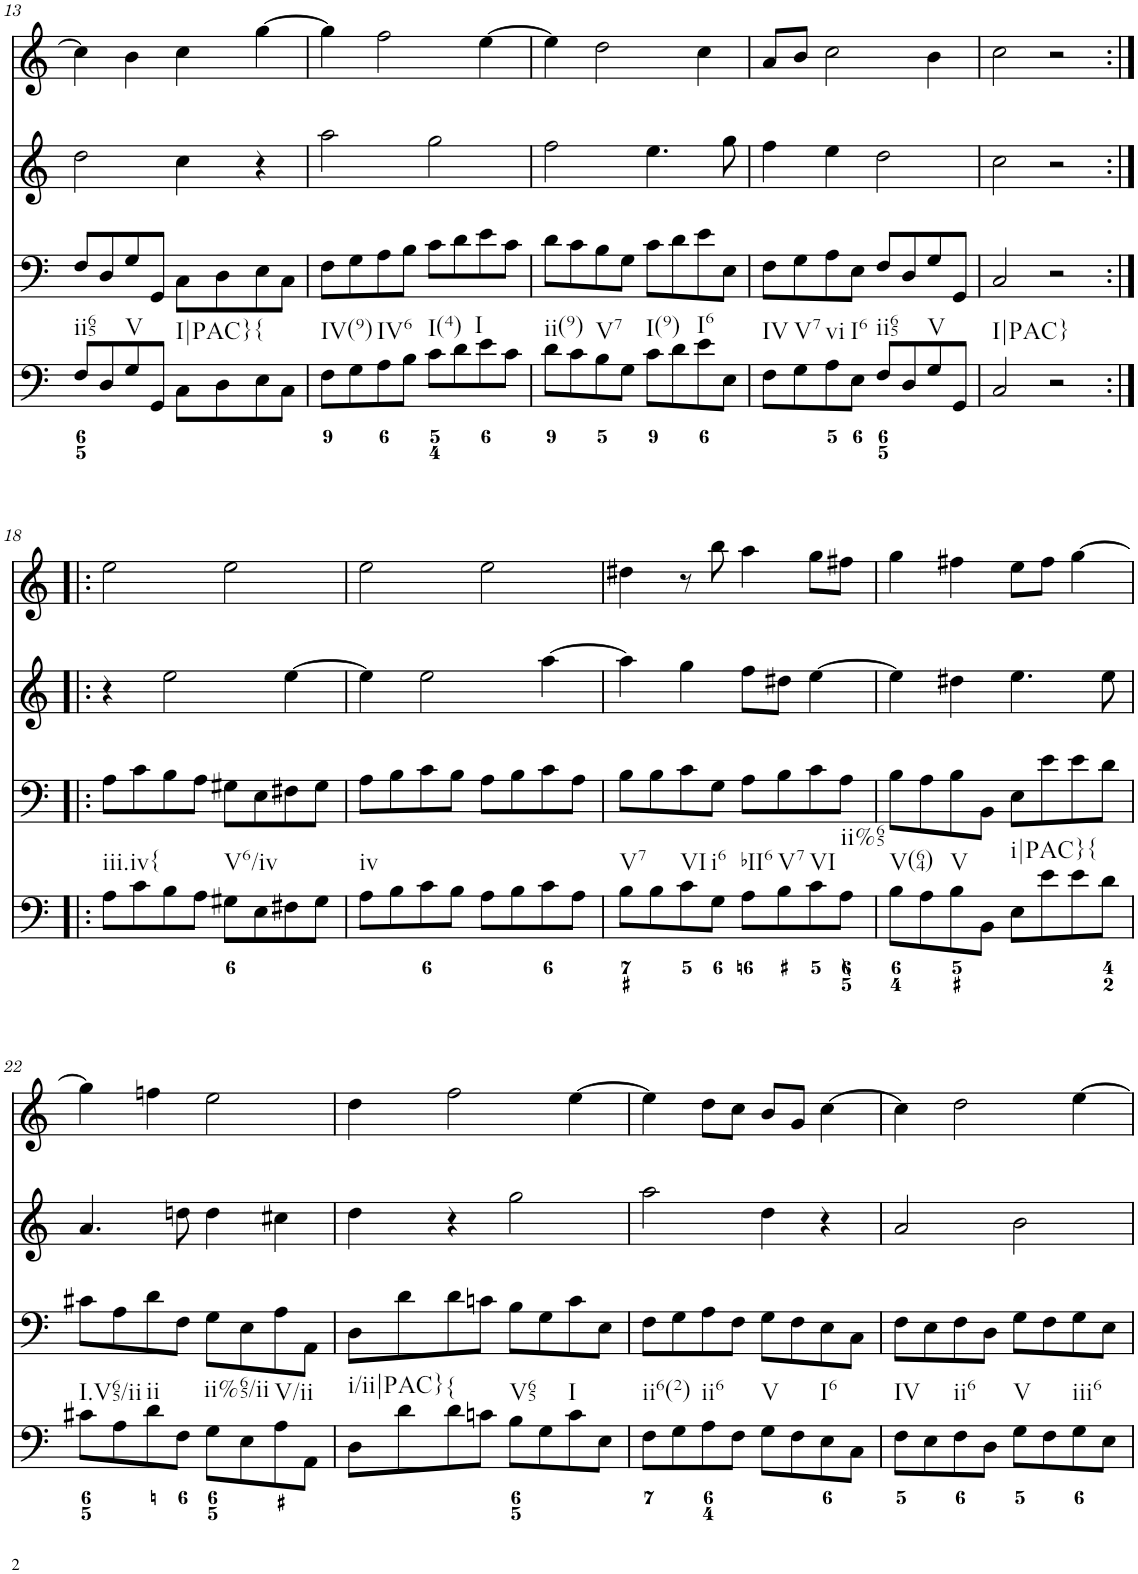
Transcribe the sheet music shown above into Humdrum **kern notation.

**kern	**kern	**kern	**kern
*part4	*part3	*part2	*part1
*staff4	*staff3	*staff2	*staff1
*I"Piano	*I"Piano	*I"Piano	*I"Piano
*I'Pno	*I'Pno	*I'Pno	*I'Pno
!!LO:PB:g=z
*clefF4	*clefF4	*clefG2	*clefG2
*k[]	*k[]	*k[]	*k[]
*M4/4	*M4/4	*M4/4	*M4/4
*met(c)	*met(c)	*met(c)	*met(c)
=13	=13	=13	=13
!LO:TX:b:t=ii65	!	!	!
8F/L	8F/L	2dd\	4cc\]
8D/	8D/	.	.
!LO:TX:b:t=V	!	!	!
8G/	8G/	.	4b\
8GG/J	8GG/J	.	.
!LO:TX:b:t=I|PAC}	!	!	!
8C\L	8C\L	4cc\	4cc\
8D\	8D\	.	.
!LO:TX:b:t={	!	!	!
8E\	8E\	4r	[4gg\
8C\J	8C\J	.	.
=14	=14	=14	=14
!LO:TX:b:t=IV(9)	!	!	!
8F\L	8F\L	2aa\	4gg\]
8G\	8G\	.	.
!LO:TX:b:t=IV6	!	!	!
8A\	8A\	.	2ff\
8B\J	8B\J	.	.
!LO:TX:b:t=I(4)	!	!	!
8c\L	8c\L	2gg\	.
8d\	8d\	.	.
!LO:TX:b:t=I	!	!	!
8e\	8e\	.	[4ee\
8c\J	8c\J	.	.
=15	=15	=15	=15
!LO:TX:b:t=ii(9)	!	!	!
8d\L	8d\L	2ff\	4ee\]
8c\	8c\	.	.
!LO:TX:b:t=V7	!	!	!
8B\	8B\	.	2dd\
8G\J	8G\J	.	.
!LO:TX:b:t=I(9)	!	!	!
8c\L	8c\L	4.ee\	.
8d\	8d\	.	.
!LO:TX:b:t=I6	!	!	!
8e\	8e\	.	4cc\
8E\J	8E\J	8gg\	.
=16	=16	=16	=16
!LO:TX:b:t=IV	!	!	!
8F\L	8F\L	4ff\	8a/L
!LO:TX:b:t=V7	!	!	!
8G\	8G\	.	8b/J
!LO:TX:b:t=vi	!	!	!
8A\	8A\	4ee\	2cc\
!LO:TX:b:t=I6	!	!	!
8E\J	8E\J	.	.
!LO:TX:b:t=ii65	!	!	!
8F/L	8F/L	2dd\	.
8D/	8D/	.	.
!LO:TX:b:t=V	!	!	!
8G/	8G/	.	4b\
8GG/J	8GG/J	.	.
=17	=17	=17	=17
!LO:TX:b:t=I|PAC}	!	!	!
2C/	2C/	2cc\	2cc\
2r	2r	2r	2r
!!LO:LB:g=z
=18:|!|:	=18:|!|:	=18:|!|:	=18:|!|:
!LO:TX:b:t=iii.iv{	!	!	!
8A\L	8A\L	4r	2ee\
8c\	8c\	.	.
8B\	8B\	2ee\	.
8A\J	8A\J	.	.
!LO:TX:b:t=V6/iv	!	!	!
8G#X\L	8G#X\L	.	2ee\
8E\	8E\	.	.
8F#X\	8F#X\	[4ee\	.
8G#\J	8G#\J	.	.
=19	=19	=19	=19
!LO:TX:b:t=iv	!	!	!
8A\L	8A\L	4ee\]	2ee\
8B\	8B\	.	.
8c\	8c\	2ee\	.
8B\J	8B\J	.	.
8A\L	8A\L	.	2ee\
8B\	8B\	.	.
8c\	8c\	[4aa\	.
8A\J	8A\J	.	.
=20	=20	=20	=20
!LO:TX:b:t=V7	!	!	!
8B\L	8B\L	4aa\]	4dd#X\
8B\	8B\	.	.
!LO:TX:b:t=VI	!	!	!
8c\	8c\	4gg\	8r
!LO:TX:b:t=i6	!	!	!
8G\J	8G\J	.	8bb\
!LO:TX:b:t=bII6	!	!	!
8A\L	8A\L	8ff\L	4aa\
!LO:TX:b:t=V7	!	!	!
8B\	8B\	8dd#X\J	.
!LO:TX:b:t=VI	!	!	!
8c\	8c\	[4ee\	8gg\L
!LO:TX:b:t=ii%65	!	!	!
8A\J	8A\J	.	8ff#X\J
=21	=21	=21	=21
!LO:TX:b:t=V(64)	!	!	!
8B\L	8B\L	4ee\]	4gg\
8A\	8A\	.	.
!LO:TX:b:t=V	!	!	!
8B\	8B\	4dd#X\	4ff#X\
8BB\J	8BB\J	.	.
!LO:TX:b:t=i|PAC}{	!	!	!
8E\L	8E\L	4.ee\	8ee\L
8e\	8e\	.	8ff#\J
8e\	8e\	.	[4gg\
8d\J	8d\J	8ee\	.
!!LO:LB:g=z
=22	=22	=22	=22
!LO:TX:b:t=I.V65/ii	!	!	!
8c#X\L	8c#X\L	4.a/	4gg\]
8A\	8A\	.	.
!LO:TX:b:t=ii	!	!	!
8d\	8d\	.	4ffn\
8F\J	8F\J	8ddn\	.
!LO:TX:b:t=ii%65/ii	!	!	!
8G\L	8G\L	4dd\	2ee\
8E\	8E\	.	.
!LO:TX:b:t=V/ii	!	!	!
8A\	8A\	4cc#X\	.
8AA\J	8AA\J	.	.
=23	=23	=23	=23
!LO:TX:b:t=i/ii|PAC}	!	!	!
8D\L	8D\L	4dd\	4dd\
8d\	8d\	.	.
!LO:TX:b:t={	!	!	!
8d\	8d\	4r	2ff\
8cn\J	8cn\J	.	.
!LO:TX:b:t=V65	!	!	!
8B\L	8B\L	2gg\	.
8G\	8G\	.	.
!LO:TX:b:t=I	!	!	!
8c\	8c\	.	[4ee\
8E\J	8E\J	.	.
=24	=24	=24	=24
!LO:TX:b:t=ii6(2)	!	!	!
8F\L	8F\L	2aa\	4ee\]
8G\	8G\	.	.
!LO:TX:b:t=ii6	!	!	!
8A\	8A\	.	8dd\L
8F\J	8F\J	.	8cc\J
!LO:TX:b:t=V	!	!	!
8G\L	8G\L	4dd\	8b/L
8F\	8F\	.	8g/J
!LO:TX:b:t=I6	!	!	!
8E\	8E\	4r	[4cc\
8C\J	8C\J	.	.
=25	=25	=25	=25
!LO:TX:b:t=IV	!	!	!
8F\L	8F\L	2a/	4cc\]
8E\	8E\	.	.
!LO:TX:b:t=ii6	!	!	!
8F\	8F\	.	2dd\
8D\J	8D\J	.	.
!LO:TX:b:t=V	!	!	!
8G\L	8G\L	2b\	.
8F\	8F\	.	.
!LO:TX:b:t=iii6	!	!	!
8G\	8G\	.	[4ee\
8E\J	8E\J	.	.
=	=	=	=
*-	*-	*-	*-
